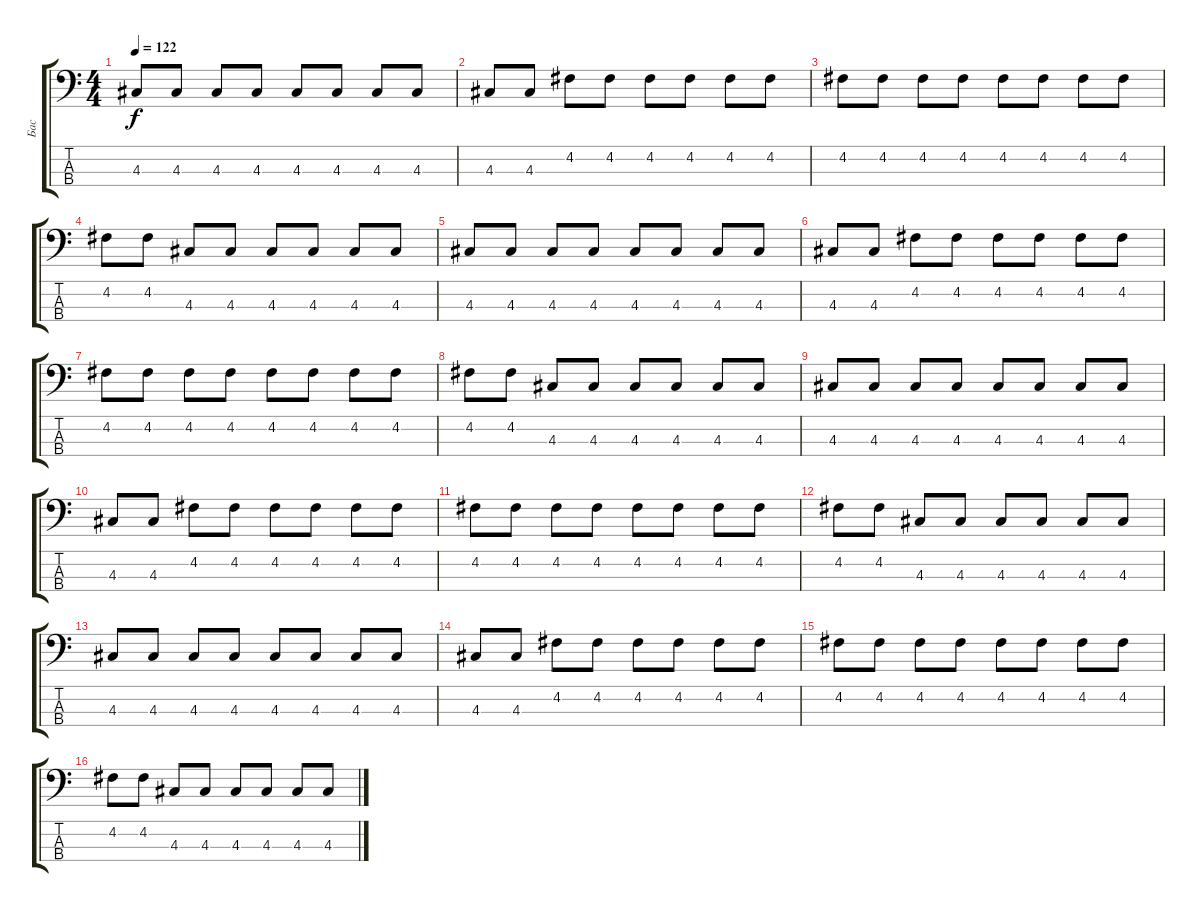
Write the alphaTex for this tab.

\track ("Бас" "Бас") {instrument slapbass2}
\staff {score tabs}
\tuning (G2 D2 A1 E1) {hide}
\ts (4 4)
\tempo 122
\clef f4
\ks c
4.3.8{dy f} 4.3.8 4.3.8 4.3.8 4.3.8 4.3.8 4.3.8 4.3.8 |
4.3.8 4.3.8 4.2.8 4.2.8 4.2.8 4.2.8 4.2.8 4.2.8 |
4.2.8 4.2.8 4.2.8 4.2.8 4.2.8 4.2.8 4.2.8 4.2.8 |
4.2.8 4.2.8 4.3.8 4.3.8 4.3.8 4.3.8 4.3.8 4.3.8 |
4.3.8 4.3.8 4.3.8 4.3.8 4.3.8 4.3.8 4.3.8 4.3.8 |
4.3.8 4.3.8 4.2.8 4.2.8 4.2.8 4.2.8 4.2.8 4.2.8 |
4.2.8 4.2.8 4.2.8 4.2.8 4.2.8 4.2.8 4.2.8 4.2.8 |
4.2.8 4.2.8 4.3.8 4.3.8 4.3.8 4.3.8 4.3.8 4.3.8 |
4.3.8 4.3.8 4.3.8 4.3.8 4.3.8 4.3.8 4.3.8 4.3.8 |
4.3.8 4.3.8 4.2.8 4.2.8 4.2.8 4.2.8 4.2.8 4.2.8 |
4.2.8 4.2.8 4.2.8 4.2.8 4.2.8 4.2.8 4.2.8 4.2.8 |
4.2.8 4.2.8 4.3.8 4.3.8 4.3.8 4.3.8 4.3.8 4.3.8 |
4.3.8 4.3.8 4.3.8 4.3.8 4.3.8 4.3.8 4.3.8 4.3.8 |
4.3.8 4.3.8 4.2.8 4.2.8 4.2.8 4.2.8 4.2.8 4.2.8 |
4.2.8 4.2.8 4.2.8 4.2.8 4.2.8 4.2.8 4.2.8 4.2.8 |
4.2.8 4.2.8 4.3.8 4.3.8 4.3.8 4.3.8 4.3.8 4.3.8
